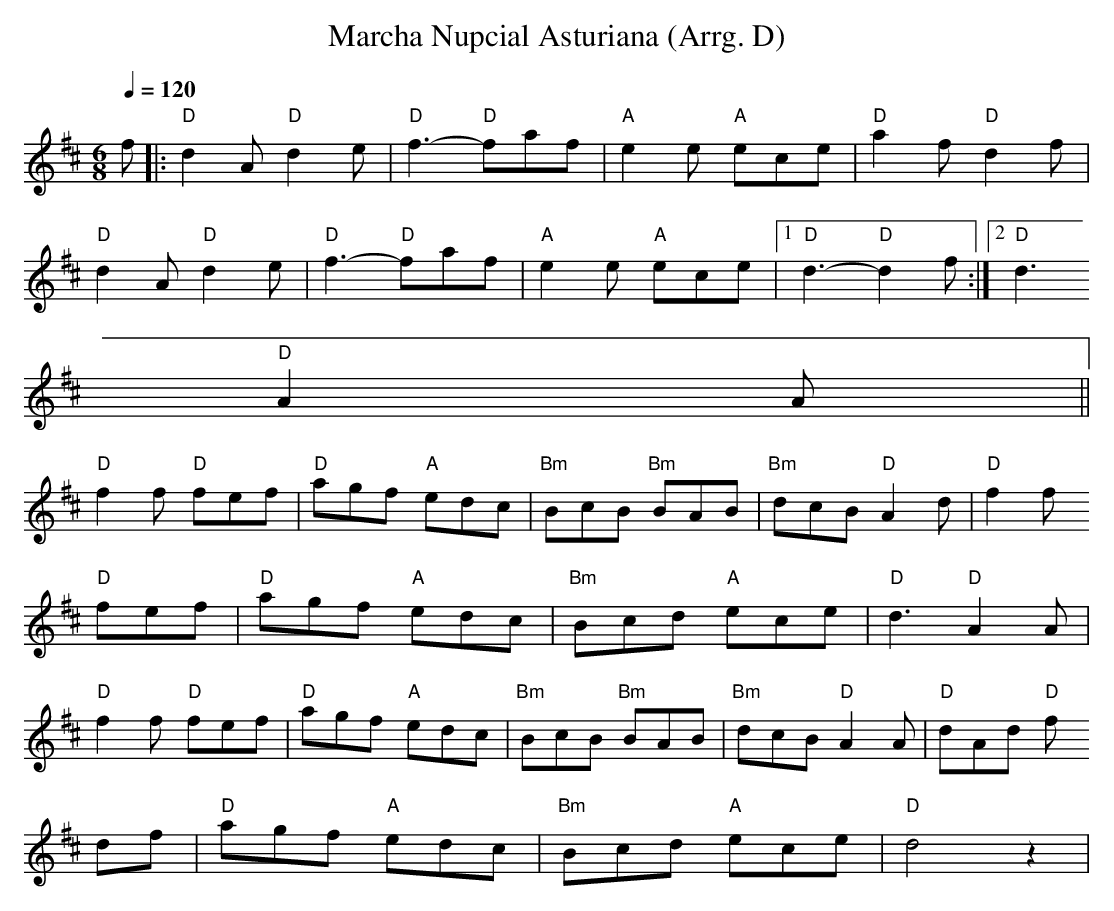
X:1
T:Marcha Nupcial Asturiana (Arrg. D)
M:6/8
L:1/8
Q:1/4=120
K:D
f|:"D"d2 A "D"d2 e|"D"f3-"D"faf|"A"e2 e "A"ece|"D"a2 f "D"d2 f|
"D"d2 A "D"d2 e|"D"f3-"D"faf|"A"e2 e "A"ece|1 "D"d3-"D"d2 f:|2 "D"d3 "D"
A2 A||
"D"f2 f "D"fef|"D"agf "A"edc|"Bm"BcB "Bm"BAB|"Bm"dcB "D"A2 d|"D"f2 f "D"
fef|"D"agf "A"edc|"Bm"Bcd "A"ece|"D"d3 "D"A2 A|
"D"f2 f "D"fef|"D"agf "A"edc|"Bm"BcB "Bm"BAB|"Bm"dcB "D"A2 A|"D"dAd "D"f
df|"D"agf "A"edc|"Bm"Bcd "A"ece|"D"d4 z2|
